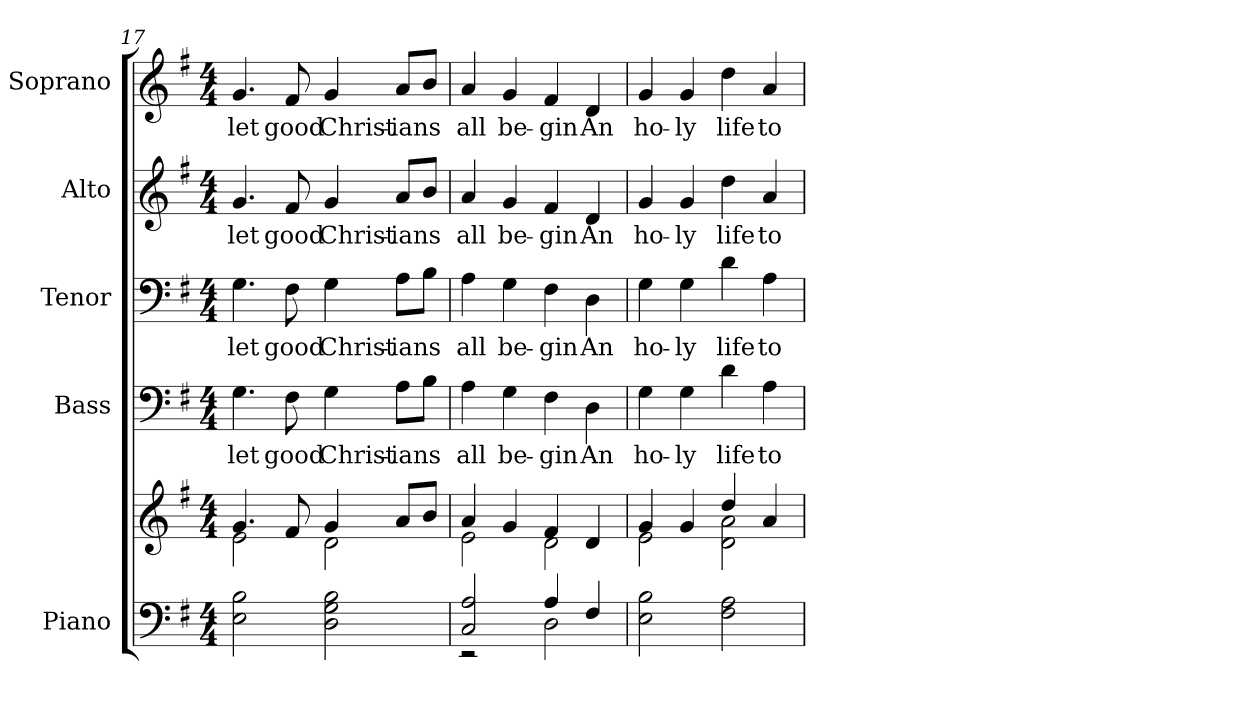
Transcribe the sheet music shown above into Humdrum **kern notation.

**kern	**kern	**kern	**text	**kern	**text	**kern	**text	**kern	**text
*part5	*part5	*part4	*part4	*part3	*part3	*part2	*part2	*part1	*part1
*staff6	*staff5	*staff4	*staff4	*staff3	*staff3	*staff2	*staff2	*staff1	*staff1
*I"Piano	*	*I"Bass	*	*I"Tenor	*	*I"Alto	*	*I"Soprano	*
*I'Pno.	*	*I'B.	*	*I'T.	*	*I'A.	*	*I'S.	*
!!LO:PB:g=z
*clefF4	*clefG2	*clefF4	*	*clefF4	*	*clefG2	*	*clefG2	*
*k[f#]	*k[f#]	*k[f#]	*	*k[f#]	*	*k[f#]	*	*k[f#]	*
*G:	*G:	*G:	*	*G:	*	*G:	*	*G:	*
*M4/4	*M4/4	*M4/4	*	*M4/4	*	*M4/4	*	*M4/4	*
=17	=17	=17	=17	=17	=17	=17	=17	=17	=17
*	*^	*	*	*	*	*	*	*	*
!	!	!	!	!LO:LY:b:color=#000000	!	!	!	!	!	!
!	!	!	!	!	!	!LO:LY:b:color=#000000	!	!	!	!
!	!	!	!	!	!	!	!	!LO:LY:b:color=#000000	!	!
!	!	!	!	!	!	!	!	!	!	!LO:LY:b:color=#000000
2Ei\ 2Bi	4.gi/	2ei\	4.Gi\	let	4.Gi\	let	4.gi/	let	4.gi/	let
!	!	!	!	!LO:LY:b:color=#000000	!	!	!	!	!	!
!	!	!	!	!	!	!LO:LY:b:color=#000000	!	!	!	!
!	!	!	!	!	!	!	!	!LO:LY:b:color=#000000	!	!
!	!	!	!	!	!	!	!	!	!	!LO:LY:b:color=#000000
.	8f#i/	.	8F#i\	good	8F#i\	good	8f#i/	good	8f#i/	good
!	!	!	!	!LO:LY:b:color=#000000	!	!	!	!	!	!
!	!	!	!	!	!	!LO:LY:b:color=#000000	!	!	!	!
!	!	!	!	!	!	!	!	!LO:LY:b:color=#000000	!	!
!	!	!	!	!	!	!	!	!	!	!LO:LY:b:color=#000000
2Di\ 2Gi 2Bi	4gi/	2di\	4Gi\	Christ-	4Gi\	Christ-	4gi/	Christ-	4gi/	Christ-
!	!	!	!	!LO:LY:b:color=#000000	!	!	!	!	!	!
!	!	!	!	!	!	!LO:LY:b:color=#000000	!	!	!	!
!	!	!	!	!	!	!	!	!LO:LY:b:color=#000000	!	!
!	!	!	!	!	!	!	!	!	!	!LO:LY:b:color=#000000
.	8ai/L	.	8Ai\L	-ians	8Ai\L	-ians	8ai/L	-ians	8ai/L	-ians
.	8bi/J	.	8Bi\J	.	8Bi\J	.	8bi/J	.	8bi/J	.
=18	=18	=18	=18	=18	=18	=18	=18	=18	=18	=18
*^	*	*	*	*	*	*	*	*	*	*
!	!	!	!	!	!LO:LY:b:color=#000000	!	!	!	!	!	!
!	!	!	!	!	!	!	!LO:LY:b:color=#000000	!	!	!	!
!	!	!	!	!	!	!	!	!	!LO:LY:b:color=#000000	!	!
!	!	!	!	!	!	!	!	!	!	!	!LO:LY:b:color=#000000
2Ci/ 2Ai	2r	4ai/	2ei\	4Ai\	all	4Ai\	all	4ai/	all	4ai/	all
!	!	!	!	!	!LO:LY:b:color=#000000	!	!	!	!	!	!
!	!	!	!	!	!	!	!LO:LY:b:color=#000000	!	!	!	!
!	!	!	!	!	!	!	!	!	!LO:LY:b:color=#000000	!	!
!	!	!	!	!	!	!	!	!	!	!	!LO:LY:b:color=#000000
.	.	4gi/	.	4Gi\	be-	4Gi\	be-	4gi/	be-	4gi/	be-
!	!	!	!	!	!LO:LY:b:color=#000000	!	!	!	!	!	!
!	!	!	!	!	!	!	!LO:LY:b:color=#000000	!	!	!	!
!	!	!	!	!	!	!	!	!	!LO:LY:b:color=#000000	!	!
!	!	!	!	!	!	!	!	!	!	!	!LO:LY:b:color=#000000
4Ai/	2Di\	4f#i/	2di\	4F#i\	-gin	4F#i\	-gin	4f#i/	-gin	4f#i/	-gin
!	!	!	!	!	!LO:LY:b:color=#000000	!	!	!	!	!	!
!	!	!	!	!	!	!	!LO:LY:b:color=#000000	!	!	!	!
!	!	!	!	!	!	!	!	!	!LO:LY:b:color=#000000	!	!
!	!	!	!	!	!	!	!	!	!	!	!LO:LY:b:color=#000000
4F#i/	.	4di/	.	4Di\	An	4Di\	An	4di/	An	4di/	An
*v	*v	*	*	*	*	*	*	*	*	*	*
!!LO:PB:g=z
=19	=19	=19	=19	=19	=19	=19	=19	=19	=19	=19
!	!	!	!	!LO:LY:b:color=#000000	!	!	!	!	!	!
!	!	!	!	!	!	!LO:LY:b:color=#000000	!	!	!	!
!	!	!	!	!	!	!	!	!LO:LY:b:color=#000000	!	!
!	!	!	!	!	!	!	!	!	!	!LO:LY:b:color=#000000
2Ei\ 2Bi	4gi/	2ei\	4Gi\	ho-	4Gi\	ho-	4gi/	ho-	4gi/	ho-
!	!	!	!	!LO:LY:b:color=#000000	!	!	!	!	!	!
!	!	!	!	!	!	!LO:LY:b:color=#000000	!	!	!	!
!	!	!	!	!	!	!	!	!LO:LY:b:color=#000000	!	!
!	!	!	!	!	!	!	!	!	!	!LO:LY:b:color=#000000
.	4gi/	.	4Gi\	-ly	4Gi\	-ly	4gi/	-ly	4gi/	-ly
!	!	!	!	!LO:LY:b:color=#000000	!	!	!	!	!	!
!	!	!	!	!	!	!LO:LY:b:color=#000000	!	!	!	!
!	!	!	!	!	!	!	!	!LO:LY:b:color=#000000	!	!
!	!	!	!	!	!	!	!	!	!	!LO:LY:b:color=#000000
2F#i\ 2Ai	4ddi/	2di\ 2ai	4di\	life	4di\	life	4ddi\	life	4ddi\	life
!	!	!	!	!LO:LY:b:color=#000000	!	!	!	!	!	!
!	!	!	!	!	!	!LO:LY:b:color=#000000	!	!	!	!
!	!	!	!	!	!	!	!	!LO:LY:b:color=#000000	!	!
!	!	!	!	!	!	!	!	!	!	!LO:LY:b:color=#000000
.	4ai/	.	4Ai\	to	4Ai\	to	4ai/	to	4ai/	to
*	*v	*v	*	*	*	*	*	*	*	*
=	=	=	=	=	=	=	=	=	=
*-	*-	*-	*-	*-	*-	*-	*-	*-	*-
